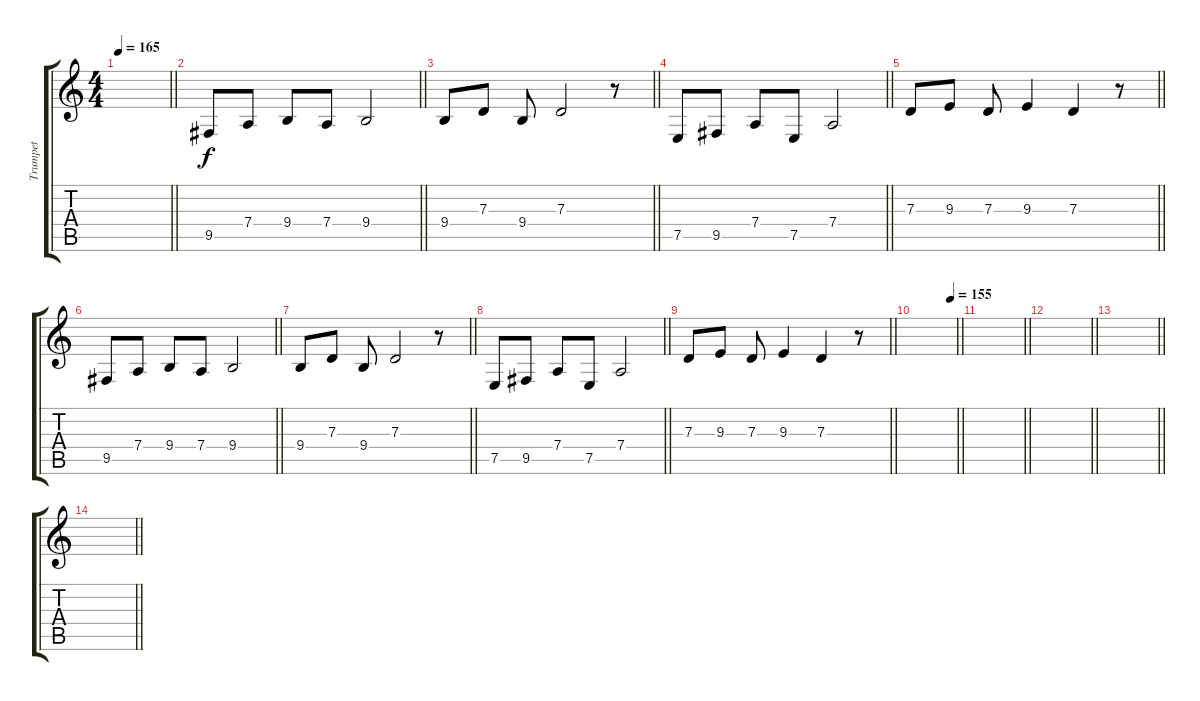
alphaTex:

\track ("Trumpet" "Trumpet") {instrument trumpet}
\staff {score tabs}
\tuning (E4 B3 G3 D3 A2 E2) {hide}
\ts (4 4)
\tempo 165
\clef g2
\barLineRight lightlight
\ks c
|
\barLineRight lightlight
9.5.8 7.4.8 9.4.8 7.4.8 9.4.2 |
\barLineRight lightlight
9.4.8 7.3.8 9.4.8 7.3.2 r.8 |
\barLineRight lightlight
7.5.8 9.5.8 7.4.8 7.5.8 7.4.2 |
\barLineRight lightlight
7.3.8 9.3.8 7.3.8 9.3.4 7.3.4 r.8 |
\barLineRight lightlight
9.5.8 7.4.8 9.4.8 7.4.8 9.4.2 |
\barLineRight lightlight
9.4.8 7.3.8 9.4.8 7.3.2 r.8 |
\barLineRight lightlight
7.5.8 9.5.8 7.4.8 7.5.8 7.4.2 |
\barLineRight lightlight
7.3.8 9.3.8 7.3.8 9.3.4 7.3.4 r.8 |
\tempo (155 0.875)
\barLineRight lightlight
|
\barLineRight lightlight
|
\barLineRight lightlight
|
\barLineRight lightlight
|
\barLineRight lightlight
